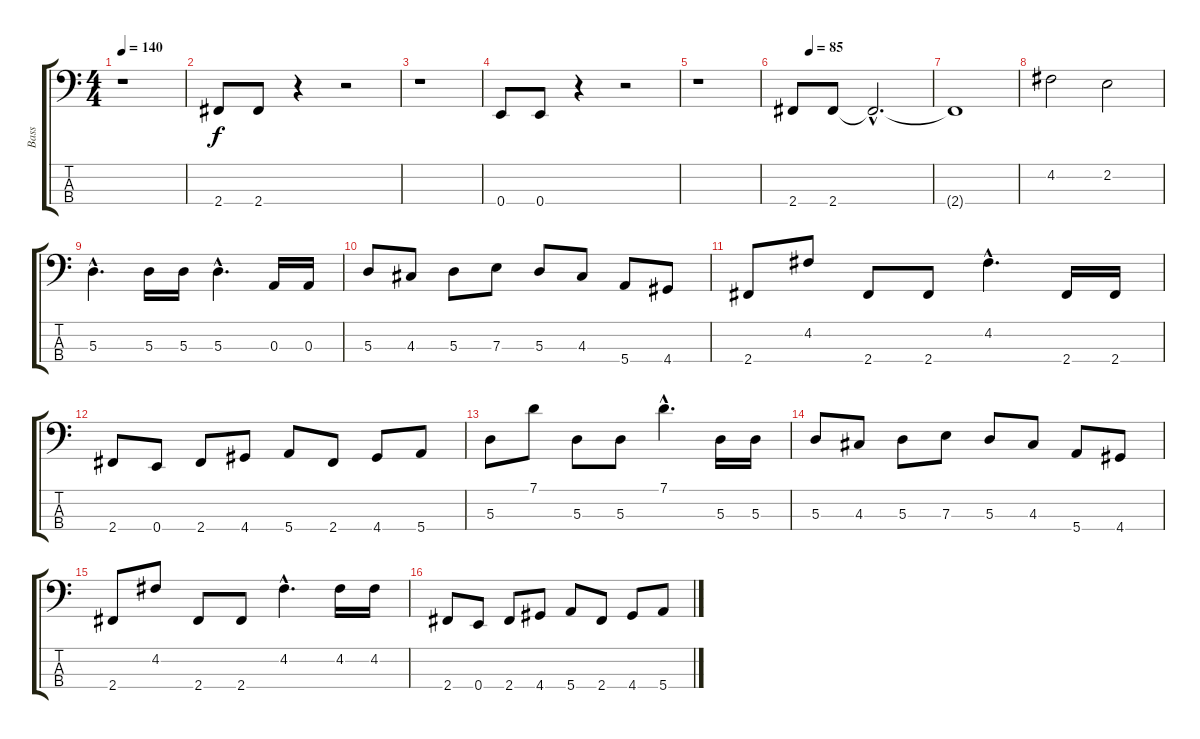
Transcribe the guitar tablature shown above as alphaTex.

\track ("Bass" "Bass") {instrument slapbass1}
\staff {score tabs}
\tuning (G2 D2 A1 E1) {hide}
\ts (4 4)
\tempo 140
\clef f4
\ks c
r.1{dy f} |
2.4.8 2.4.8 r.4 r.2 |
r.1 |
0.4.8 0.4.8 r.4 r.2 |
r.1 |
\tempo (85 0.125)
2.4.8 2.4.8 2.4{hac t}.2{d} |
2.4{t}.1 |
4.2.2 2.2.2 |
5.3{hac}.4{d} 5.3.16 5.3.16 5.3{hac}.4{d} 0.3.16 0.3.16 |
5.3.8 4.3.8 5.3.8 7.3.8 5.3.8 4.3.8 5.4.8 4.4.8 |
2.4.8 4.2.8 2.4.8 2.4.8 4.2{hac}.4{d} 2.4.16 2.4.16 |
2.4.8 0.4.8 2.4.8 4.4.8 5.4.8 2.4.8 4.4.8 5.4.8 |
5.3.8 7.1.8 5.3.8 5.3.8 7.1{hac}.4{d} 5.3.16 5.3.16 |
5.3.8 4.3.8 5.3.8 7.3.8 5.3.8 4.3.8 5.4.8 4.4.8 |
2.4.8 4.2.8 2.4.8 2.4.8 4.2{hac}.4{d} 4.2.16 4.2.16 |
2.4.8 0.4.8 2.4.8 4.4.8 5.4.8 2.4.8 4.4.8 5.4.8
